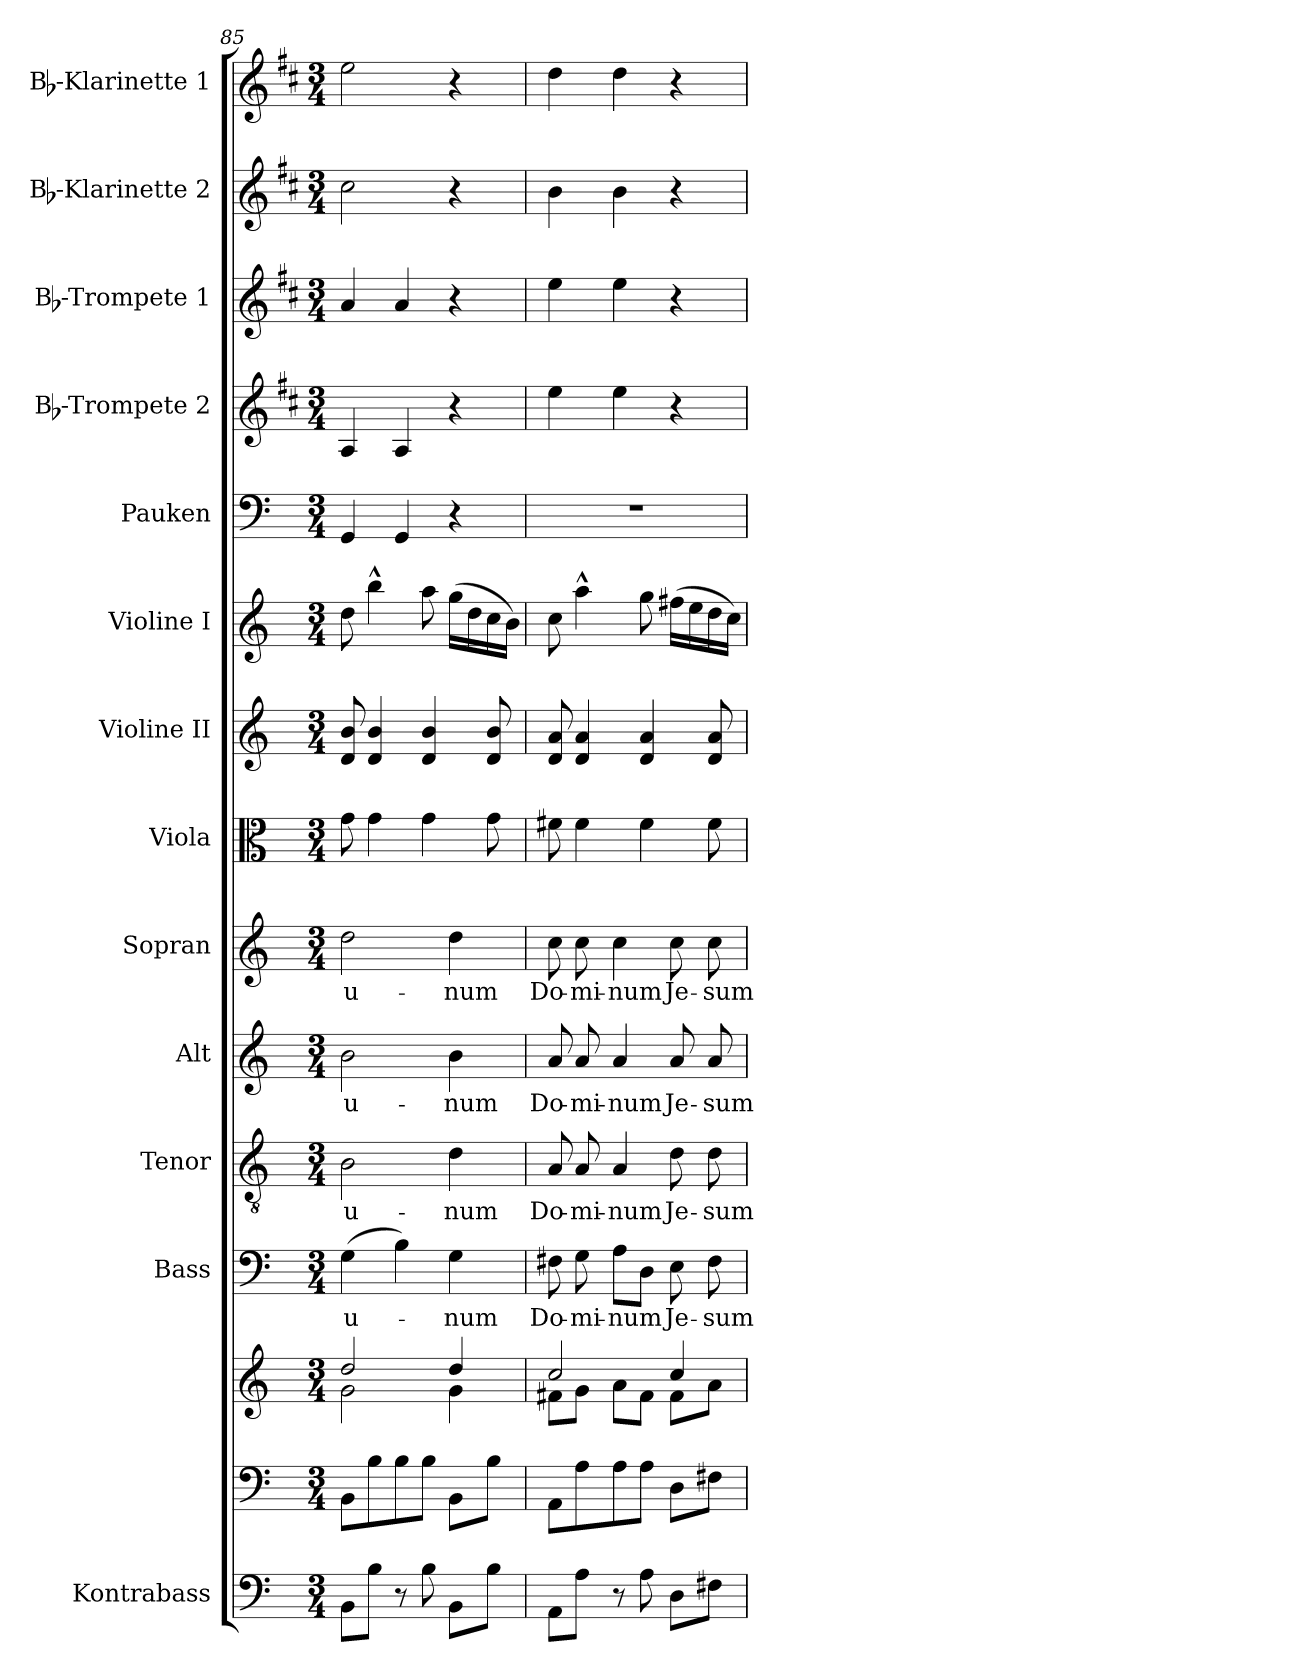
**kern	**kern	**kern	**kern	**text	**kern	**text	**kern	**text	**kern	**text	**kern	**kern	**kern	**kern	**kern	**kern	**kern	**kern
*part14	*part13	*part13	*part12	*part12	*part11	*part11	*part10	*part10	*part9	*part9	*part8	*part7	*part6	*part5	*part4	*part3	*part2	*part1
*staff15	*staff14	*staff13	*staff12	*staff12	*staff11	*staff11	*staff10	*staff10	*staff9	*staff9	*staff8	*staff7	*staff6	*staff5	*staff4	*staff3	*staff2	*staff1
*I"Kontrabass	*	*	*I"Bass	*	*I"Tenor	*	*I"Alt	*	*I"Sopran	*	*I"Viola	*I"Violine II	*I"Violine I	*I"Pauken	*I"Bb-Trompete 2	*I"Bb-Trompete 1	*I"Bb-Klarinette 2	*I"Bb-Klarinette 1
*I'Kb.	*	*	*I'B.	*	*I'T.	*	*I'A.	*	*I'S.	*	*I'Vla.	*I'Vl. II	*I'Vl. I	*I'Pk.	*I'Bb Trp. 2	*I'Bb Trp. 1	*I'Bb Kl. 2	*I'Bb Kl. 1
*clefF4	*clefF4	*clefG2	*clefF4	*	*clefGv2	*	*clefG2	*	*clefG2	*	*clefC3	*clefG2	*clefG2	*clefF4	*clefG2	*clefG2	*clefG2	*clefG2
*ITrd7c12	*	*	*	*	*	*	*	*	*	*	*	*	*	*	*ITrd1c2	*ITrd1c2	*ITrd1c2	*ITrd1c2
*k[]	*k[]	*k[]	*k[]	*	*k[]	*	*k[]	*	*k[]	*	*k[]	*k[]	*k[]	*k[]	*k[]	*k[]	*k[]	*k[]
*C:	*C:	*C:	*C:	*	*C:	*	*C:	*	*C:	*	*C:	*C:	*C:	*C:	*C:	*C:	*C:	*C:
*M3/4	*M3/4	*M3/4	*M3/4	*	*M3/4	*	*M3/4	*	*M3/4	*	*M3/4	*M3/4	*M3/4	*M3/4	*M3/4	*M3/4	*M3/4	*M3/4
=85	=85	=85	=85	=85	=85	=85	=85	=85	=85	=85	=85	=85	=85	=85	=85	=85	=85	=85
*	*	*^	*	*	*	*	*	*	*	*	*	*	*	*	*	*	*	*
!	!	!	!	!	!LO:LY:b	!	!LO:LY:b	!	!LO:LY:b	!	!LO:LY:b	!	!	!	!	!	!	!	!
8BBB\L	8BB\L	2dd/	2g\	(>4G\	u-	2B\	u-	2b\	u-	2dd\	u-	8g\	8d/ 8b/	8dd\	4GG/	4G/	4g/	2b\	2dd\
8BB\J	8B\	.	.	.	.	.	.	.	.	.	.	4g\	4d/ 4b/	4bb^^>\	.	.	.	.	.
8r	8B\	.	.	4B\)	.	.	.	.	.	.	.	.	.	.	4GG/	4G/	4g/	.	.
8BB\	8B\J	.	.	.	.	.	.	.	.	.	.	4g\	4d/ 4b/	8aa\	.	.	.	.	.
!	!	!	!	!	!LO:LY:b	!	!LO:LY:b	!	!LO:LY:b	!	!LO:LY:b	!	!	!	!	!	!	!	!
8BBB\L	8BB\L	4dd/	4g\	4G\	-num	4d\	-num	4b\	-num	4dd\	-num	.	.	(>16gg\LL	4r	4r	4r	4r	4r
.	.	.	.	.	.	.	.	.	.	.	.	.	.	16dd\	.	.	.	.	.
8BB\J	8B\J	.	.	.	.	.	.	.	.	.	.	8g\	8d/ 8b/	16cc\	.	.	.	.	.
.	.	.	.	.	.	.	.	.	.	.	.	.	.	16b\JJ)	.	.	.	.	.
=86	=86	=86	=86	=86	=86	=86	=86	=86	=86	=86	=86	=86	=86	=86	=86	=86	=86	=86	=86
!	!	!	!	!	!LO:LY:b	!	!LO:LY:b	!	!LO:LY:b	!	!LO:LY:b	!	!	!	!	!	!	!	!
8AAA\L	8AA\L	2cc/	8f#X\L	8F#X\	Do-	8A/	Do-	8a/	Do-	8cc\	Do-	8f#X\	8d/ 8a/	8cc\	2.r	4dd\	4dd\	4a\	4cc\
!	!	!	!	!	!LO:LY:b	!	!LO:LY:b	!	!LO:LY:b	!	!LO:LY:b	!	!	!	!	!	!	!	!
8AA\J	8A\	.	8g\J	8G\	-mi-	8A/	-mi-	8a/	-mi-	8cc\	-mi-	4f#\	4d/ 4a/	4aa^^>\	.	.	.	.	.
!	!	!	!	!	!LO:LY:b	!	!LO:LY:b	!	!LO:LY:b	!	!LO:LY:b	!	!	!	!	!	!	!	!
8r	8A\	.	8a\L	8A\L	-num	4A/	-num	4a/	-num	4cc\	-num	.	.	.	.	4dd\	4dd\	4a\	4cc\
8AA\	8A\J	.	8f#\J	8D\J	.	.	.	.	.	.	.	4f#\	4d/ 4a/	8gg\	.	.	.	.	.
!	!	!	!	!	!LO:LY:b	!	!LO:LY:b	!	!LO:LY:b	!	!LO:LY:b	!	!	!	!	!	!	!	!
8DD\L	8D\L	4cc/	8f#\L	8E\	Je-	8d\	Je-	8a/	Je-	8cc\	Je-	.	.	(>16ff#X\LL	.	4r	4r	4r	4r
.	.	.	.	.	.	.	.	.	.	.	.	.	.	16ee\	.	.	.	.	.
!	!	!	!	!	!LO:LY:b	!	!LO:LY:b	!	!LO:LY:b	!	!LO:LY:b	!	!	!	!	!	!	!	!
8FF#X\J	8F#X\J	.	8a\J	8F#\	-sum	8d\	-sum	8a/	-sum	8cc\	-sum	8f#\	8d/ 8a/	16dd\	.	.	.	.	.
.	.	.	.	.	.	.	.	.	.	.	.	.	.	16cc\JJ)	.	.	.	.	.
*	*	*v	*v	*	*	*	*	*	*	*	*	*	*	*	*	*	*	*	*
=	=	=	=	=	=	=	=	=	=	=	=	=	=	=	=	=	=	=
*-	*-	*-	*-	*-	*-	*-	*-	*-	*-	*-	*-	*-	*-	*-	*-	*-	*-	*-
